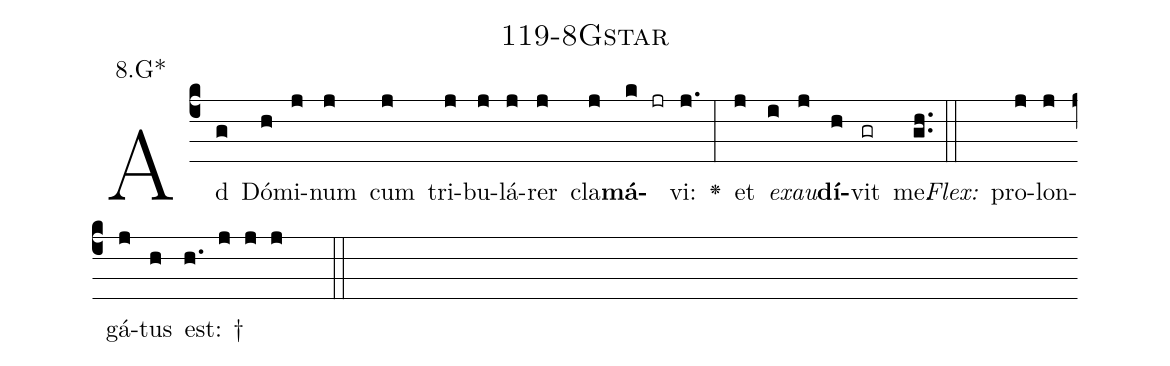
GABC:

name: 119-8Gstar;
annotation: 8.G*;
%%
(c4)Ad(g) Dó(h)mi(j)num(j) cum(j) tri(j)bu(j)lá(j)rer(j) cla(j)<b>má</b>(k jr)vi:(j.) <v>\greheightstar</v>(:) et(j) <i>ex</i>(i)<i>au</i>(j)<b>dí</b>(h)vit(gr) me.(gh..) (::)
<i>Flex:</i>()  pro(j)lon(j)gá(j)tus(h) est: †(h. j j j  ::)

%E(j) u(j) o(i) u(j) a(h) e.(gh..) (::)
